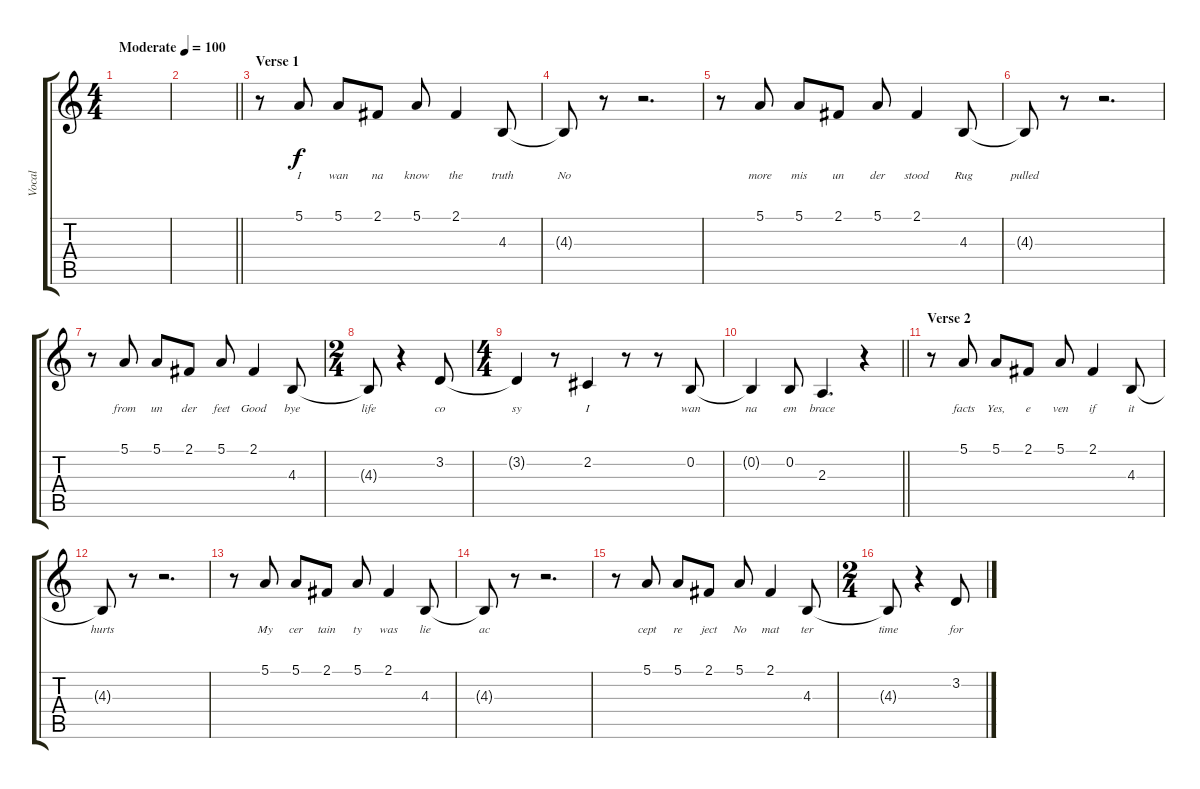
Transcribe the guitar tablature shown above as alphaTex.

\track ("Vocal" "Vocal") {instrument acousticgrandpiano}
\staff {score tabs}
\tuning (E4 B3 G3 D3 A2 E2) {hide}
\ts (4 4)
\tempo (100 "Moderate")
\clef g2
\ks c
|
\barLineRight lightlight
|
\section ("" "Verse 1")
r.8 5.1.8{lyrics (0 "I") lyrics (1 "") lyrics (2 "") lyrics (3 "") lyrics (4 "")} 5.1.8{lyrics (0 "wan") lyrics (1 "") lyrics (2 "") lyrics (3 "") lyrics (4 "")} 2.1.8{lyrics (0 "na") lyrics (1 "") lyrics (2 "") lyrics (3 "") lyrics (4 "")} 5.1.8{lyrics (0 "know") lyrics (1 "") lyrics (2 "") lyrics (3 "") lyrics (4 "")} 2.1.4{lyrics (0 "the") lyrics (1 "") lyrics (2 "") lyrics (3 "") lyrics (4 "")} 4.3.8{lyrics (0 "truth") lyrics (1 "") lyrics (2 "") lyrics (3 "") lyrics (4 "")} |
4.3{t}.8{lyrics (0 "No") lyrics (1 "") lyrics (2 "") lyrics (3 "") lyrics (4 "")} r.8 r.2{d} |
r.8 5.1.8{lyrics (0 "more") lyrics (1 "") lyrics (2 "") lyrics (3 "") lyrics (4 "")} 5.1.8{lyrics (0 "mis") lyrics (1 "") lyrics (2 "") lyrics (3 "") lyrics (4 "")} 2.1.8{lyrics (0 "un") lyrics (1 "") lyrics (2 "") lyrics (3 "") lyrics (4 "")} 5.1.8{lyrics (0 "der") lyrics (1 "") lyrics (2 "") lyrics (3 "") lyrics (4 "")} 2.1.4{lyrics (0 "stood") lyrics (1 "") lyrics (2 "") lyrics (3 "") lyrics (4 "")} 4.3.8{lyrics (0 "Rug") lyrics (1 "") lyrics (2 "") lyrics (3 "") lyrics (4 "")} |
4.3{t}.8{lyrics (0 "pulled") lyrics (1 "") lyrics (2 "") lyrics (3 "") lyrics (4 "")} r.8 r.2{d} |
r.8 5.1.8{lyrics (0 "from") lyrics (1 "") lyrics (2 "") lyrics (3 "") lyrics (4 "")} 5.1.8{lyrics (0 "un") lyrics (1 "") lyrics (2 "") lyrics (3 "") lyrics (4 "")} 2.1.8{lyrics (0 "der") lyrics (1 "") lyrics (2 "") lyrics (3 "") lyrics (4 "")} 5.1.8{lyrics (0 "feet") lyrics (1 "") lyrics (2 "") lyrics (3 "") lyrics (4 "")} 2.1.4{lyrics (0 "Good") lyrics (1 "") lyrics (2 "") lyrics (3 "") lyrics (4 "")} 4.3.8{lyrics (0 "bye") lyrics (1 "") lyrics (2 "") lyrics (3 "") lyrics (4 "")} |
\ts (2 4)
4.3{t}.8{lyrics (0 "life") lyrics (1 "") lyrics (2 "") lyrics (3 "") lyrics (4 "")} r.4 3.2.8{lyrics (0 "co") lyrics (1 "") lyrics (2 "") lyrics (3 "") lyrics (4 "")} |
\ts (4 4)
3.2{t}.4{lyrics (0 "sy") lyrics (1 "") lyrics (2 "") lyrics (3 "") lyrics (4 "")} r.8 2.2.4{lyrics (0 "I") lyrics (1 "") lyrics (2 "") lyrics (3 "") lyrics (4 "")} r.8 r.8 0.2.8{lyrics (0 "wan") lyrics (1 "") lyrics (2 "") lyrics (3 "") lyrics (4 "")} |
\barLineRight lightlight
0.2{t}.4{lyrics (0 "na") lyrics (1 "") lyrics (2 "") lyrics (3 "") lyrics (4 "")} 0.2.8{lyrics (0 "em") lyrics (1 "") lyrics (2 "") lyrics (3 "") lyrics (4 "")} 2.3.4{d lyrics (0 "brace") lyrics (1 "") lyrics (2 "") lyrics (3 "") lyrics (4 "")} r.4 |
\section ("" "Verse 2")
r.8 5.1.8{lyrics (0 "facts") lyrics (1 "") lyrics (2 "") lyrics (3 "") lyrics (4 "")} 5.1.8{lyrics (0 "Yes,") lyrics (1 "") lyrics (2 "") lyrics (3 "") lyrics (4 "")} 2.1.8{lyrics (0 "e") lyrics (1 "") lyrics (2 "") lyrics (3 "") lyrics (4 "")} 5.1.8{lyrics (0 "ven") lyrics (1 "") lyrics (2 "") lyrics (3 "") lyrics (4 "")} 2.1.4{lyrics (0 "if") lyrics (1 "") lyrics (2 "") lyrics (3 "") lyrics (4 "")} 4.3.8{lyrics (0 "it") lyrics (1 "") lyrics (2 "") lyrics (3 "") lyrics (4 "")} |
4.3{t}.8{lyrics (0 "hurts") lyrics (1 "") lyrics (2 "") lyrics (3 "") lyrics (4 "")} r.8 r.2{d} |
r.8 5.1.8{lyrics (0 "My") lyrics (1 "") lyrics (2 "") lyrics (3 "") lyrics (4 "")} 5.1.8{lyrics (0 "cer") lyrics (1 "") lyrics (2 "") lyrics (3 "") lyrics (4 "")} 2.1.8{lyrics (0 "tain") lyrics (1 "") lyrics (2 "") lyrics (3 "") lyrics (4 "")} 5.1.8{lyrics (0 "ty") lyrics (1 "") lyrics (2 "") lyrics (3 "") lyrics (4 "")} 2.1.4{lyrics (0 "was") lyrics (1 "") lyrics (2 "") lyrics (3 "") lyrics (4 "")} 4.3.8{lyrics (0 "lie") lyrics (1 "") lyrics (2 "") lyrics (3 "") lyrics (4 "")} |
4.3{t}.8{lyrics (0 "ac") lyrics (1 "") lyrics (2 "") lyrics (3 "") lyrics (4 "")} r.8 r.2{d} |
r.8 5.1.8{lyrics (0 "cept") lyrics (1 "") lyrics (2 "") lyrics (3 "") lyrics (4 "")} 5.1.8{lyrics (0 "re") lyrics (1 "") lyrics (2 "") lyrics (3 "") lyrics (4 "")} 2.1.8{lyrics (0 "ject") lyrics (1 "") lyrics (2 "") lyrics (3 "") lyrics (4 "")} 5.1.8{lyrics (0 "No") lyrics (1 "") lyrics (2 "") lyrics (3 "") lyrics (4 "")} 2.1.4{lyrics (0 "mat") lyrics (1 "") lyrics (2 "") lyrics (3 "") lyrics (4 "")} 4.3.8{lyrics (0 "ter") lyrics (1 "") lyrics (2 "") lyrics (3 "") lyrics (4 "")} |
\ts (2 4)
4.3{t}.8{lyrics (0 "time") lyrics (1 "") lyrics (2 "") lyrics (3 "") lyrics (4 "")} r.4 3.2.8{lyrics (0 "for") lyrics (1 "") lyrics (2 "") lyrics (3 "") lyrics (4 "")}
